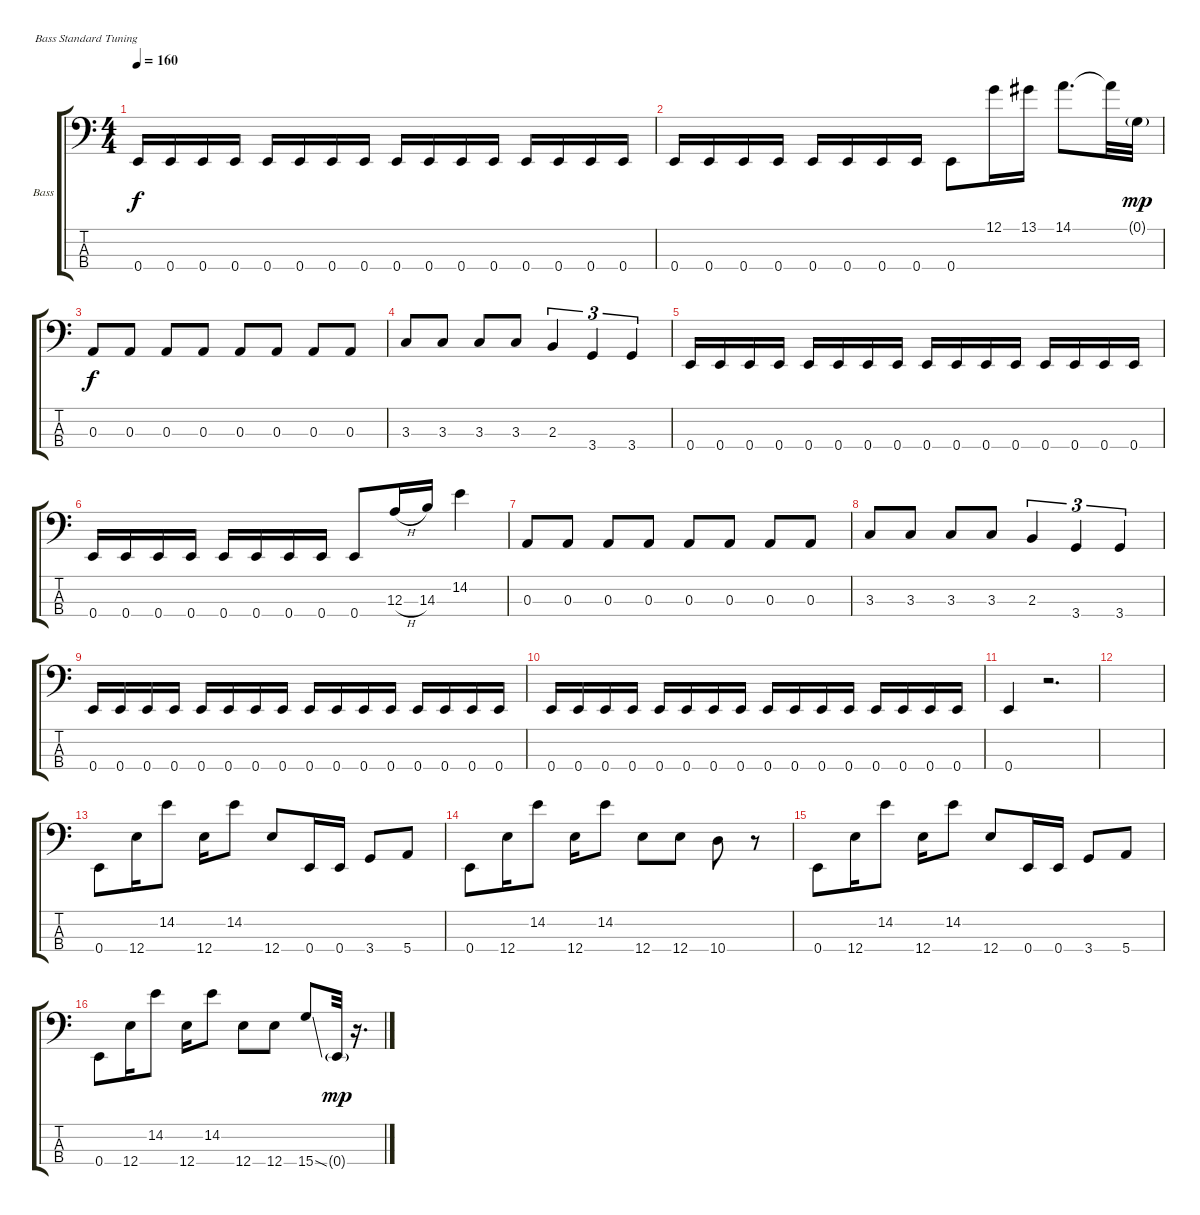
\bracketExtendMode groupsimilarinstruments
\firstSystemTrackNameOrientation horizontal
\otherSystemsTrackNameOrientation horizontal
\track ("Bass" "Bass") {instrument electricbassfinger}
\staff {score tabs}
\tuning (G2 D2 A1 E1)
\ts (4 4)
\tempo 160
\clef f4
\ks c
0.4.16{dy f} 0.4.16 0.4.16 0.4.16 0.4.16 0.4.16 0.4.16 0.4.16 0.4.16 0.4.16 0.4.16 0.4.16 0.4.16 0.4.16 0.4.16 0.4.16 |
0.4.16 0.4.16 0.4.16 0.4.16 0.4.16 0.4.16 0.4.16 0.4.16 0.4.8 12.1.16 13.1.16 14.1.8{d} 14.1{t}.32 0.1{g}.32{dy mp} |
0.3.8{dy f} 0.3.8 0.3.8 0.3.8 0.3.8 0.3.8 0.3.8 0.3.8 |
3.3.8 3.3.8 3.3.8 3.3.8 2.3.4{tu (3 2)} 3.4.4{tu (3 2)} 3.4.4{tu (3 2)} |
0.4.16 0.4.16 0.4.16 0.4.16 0.4.16 0.4.16 0.4.16 0.4.16 0.4.16 0.4.16 0.4.16 0.4.16 0.4.16 0.4.16 0.4.16 0.4.16 |
0.4.16 0.4.16 0.4.16 0.4.16 0.4.16 0.4.16 0.4.16 0.4.16 0.4.8 12.3{h}.16 14.3.16 14.2.4 |
0.3.8 0.3.8 0.3.8 0.3.8 0.3.8 0.3.8 0.3.8 0.3.8 |
3.3.8 3.3.8 3.3.8 3.3.8 2.3.4{tu (3 2)} 3.4.4{tu (3 2)} 3.4.4{tu (3 2)} |
0.4.16 0.4.16 0.4.16 0.4.16 0.4.16 0.4.16 0.4.16 0.4.16 0.4.16 0.4.16 0.4.16 0.4.16 0.4.16 0.4.16 0.4.16 0.4.16 |
0.4.16 0.4.16 0.4.16 0.4.16 0.4.16 0.4.16 0.4.16 0.4.16 0.4.16 0.4.16 0.4.16 0.4.16 0.4.16 0.4.16 0.4.16 0.4.16 |
0.4.4 r.2{d} |
|
0.4.8 12.4.16 14.2.8 12.4.16 14.2.8 12.4.8 0.4.16 0.4.16 3.4.8 5.4.8 |
0.4.8 12.4.16 14.2.8 12.4.16 14.2.8 12.4.8 12.4.8 10.4.8 r.8 |
0.4.8 12.4.16 14.2.8 12.4.16 14.2.8 12.4.8 0.4.16 0.4.16 3.4.8 5.4.8 |
0.4.8 12.4.16 14.2.8 12.4.16 14.2.8 12.4.8 12.4.8 15.4{ss}.8 0.4{g}.32{dy mp} r.16{d}
